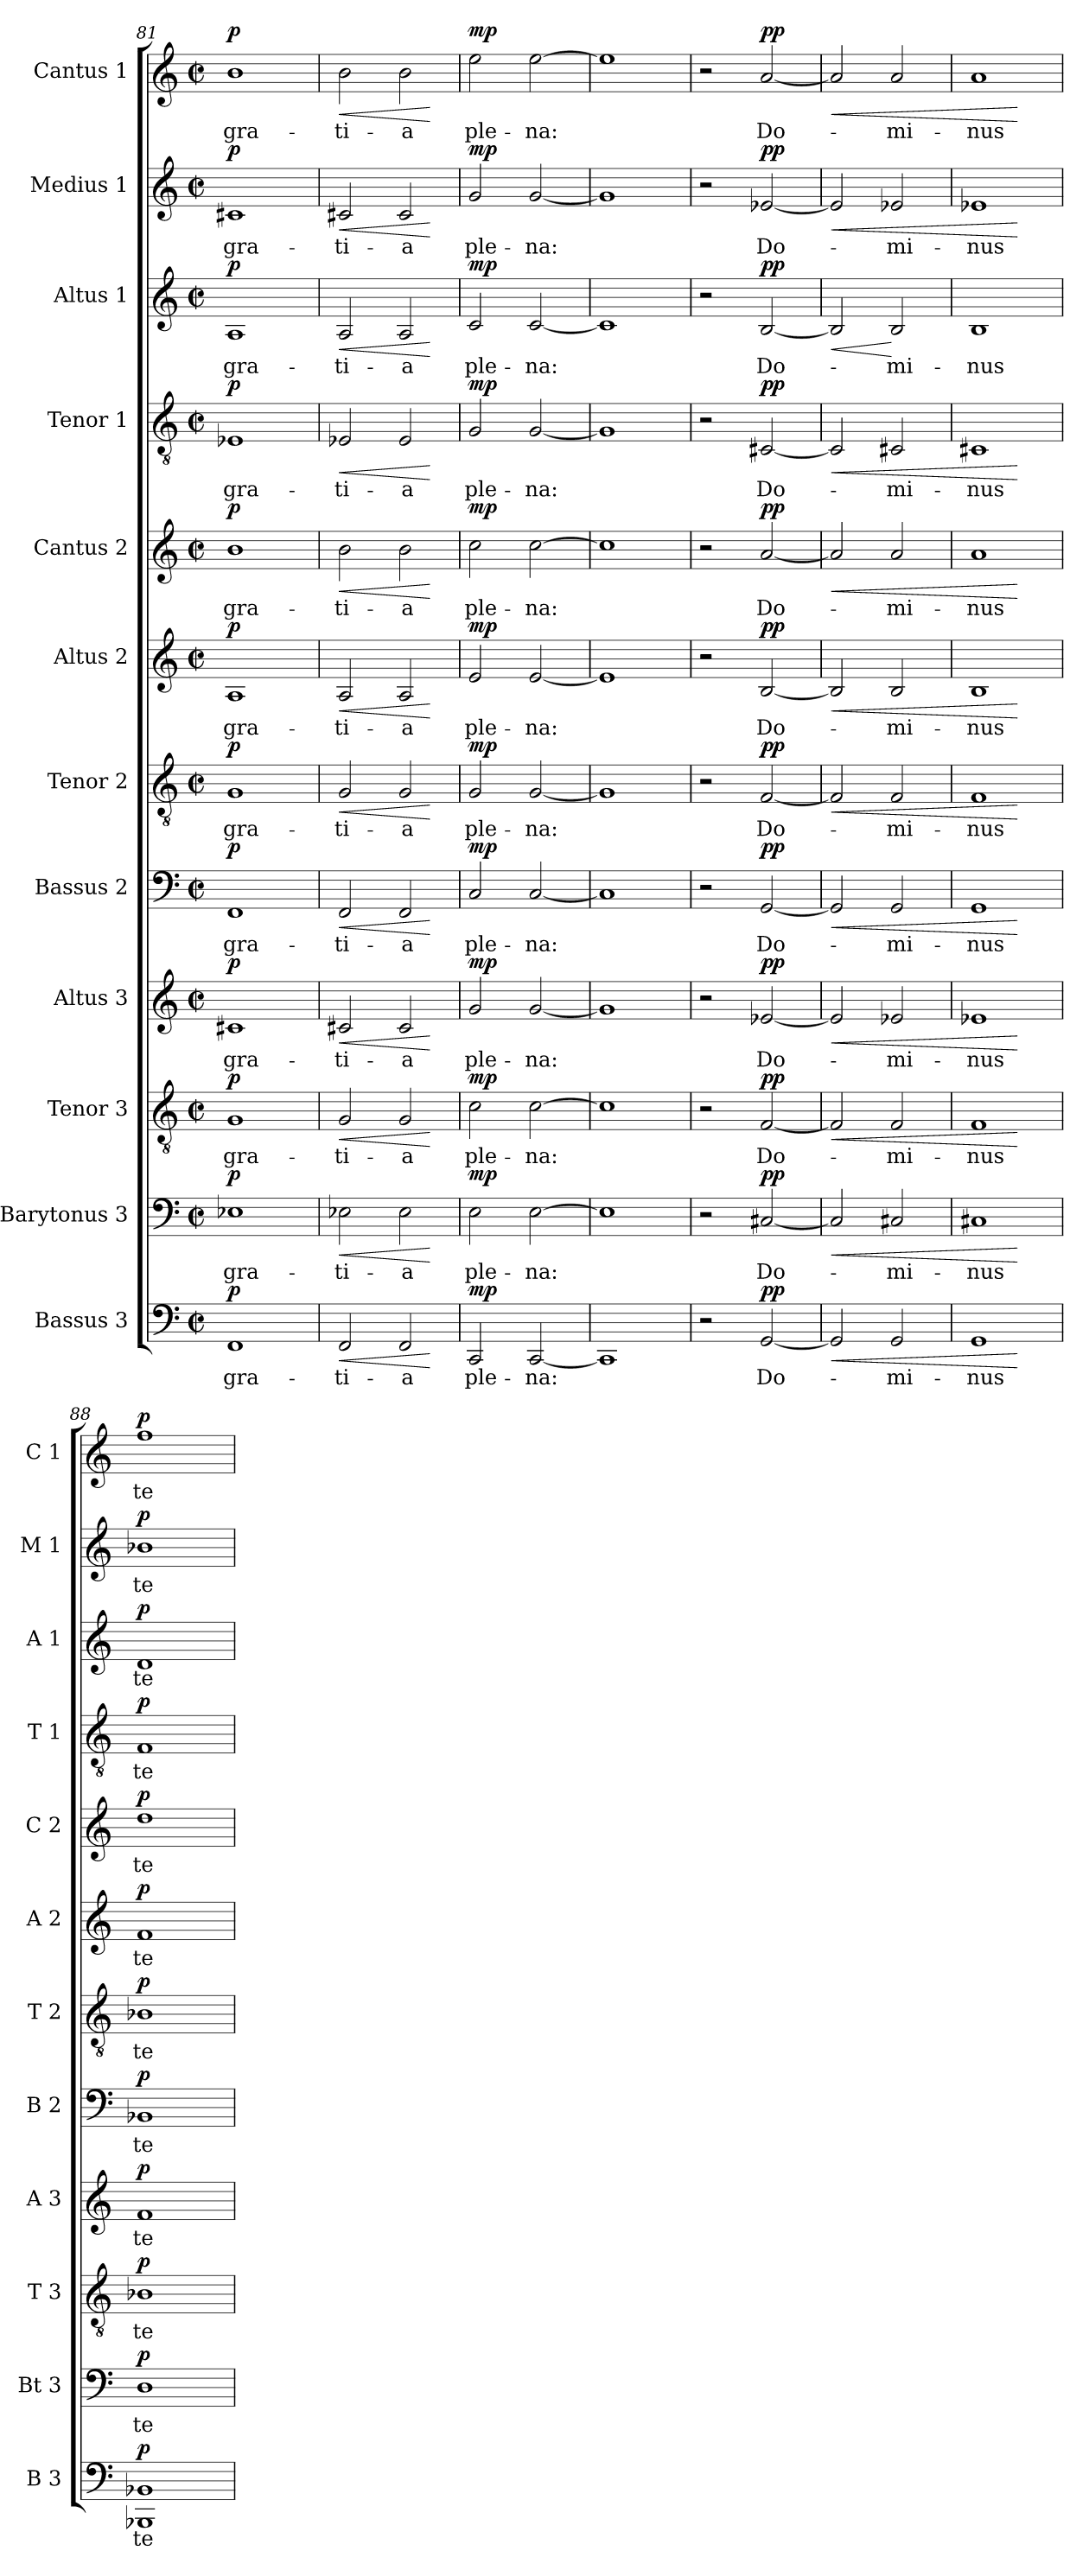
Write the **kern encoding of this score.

**kern	**text	**dynam	**kern	**text	**dynam	**kern	**text	**dynam	**kern	**text	**dynam	**kern	**text	**dynam	**kern	**text	**dynam	**kern	**text	**dynam	**kern	**text	**dynam	**kern	**text	**dynam	**kern	**text	**dynam	**kern	**text	**dynam	**kern	**text	**dynam
*part12	*part12	*part12	*part11	*part11	*part11	*part10	*part10	*part10	*part9	*part9	*part9	*part8	*part8	*part8	*part7	*part7	*part7	*part6	*part6	*part6	*part5	*part5	*part5	*part4	*part4	*part4	*part3	*part3	*part3	*part2	*part2	*part2	*part1	*part1	*part1
*staff12	*staff12	*staff12	*staff11	*staff11	*staff11	*staff10	*staff10	*staff10	*staff9	*staff9	*staff9	*staff8	*staff8	*staff8	*staff7	*staff7	*staff7	*staff6	*staff6	*staff6	*staff5	*staff5	*staff5	*staff4	*staff4	*staff4	*staff3	*staff3	*staff3	*staff2	*staff2	*staff2	*staff1	*staff1	*staff1
*I"Bassus 3	*	*	*I"Barytonus 3	*	*	*I"Tenor 3	*	*	*I"Altus 3	*	*	*I"Bassus 2	*	*	*I"Tenor 2	*	*	*I"Altus 2	*	*	*I"Cantus 2	*	*	*I"Tenor 1	*	*	*I"Altus 1	*	*	*I"Medius 1	*	*	*I"Cantus 1	*	*
*I'B 3	*	*	*I'Bt 3	*	*	*I'T 3	*	*	*I'A 3	*	*	*I'B 2	*	*	*I'T 2	*	*	*I'A 2	*	*	*I'C 2	*	*	*I'T 1	*	*	*I'A 1	*	*	*I'M 1	*	*	*I'C 1	*	*
*clefF4	*	*	*clefF4	*	*	*clefGv2	*	*	*clefG2	*	*	*clefF4	*	*	*clefGv2	*	*	*clefG2	*	*	*clefG2	*	*	*clefGv2	*	*	*clefG2	*	*	*clefG2	*	*	*clefG2	*	*
*k[]	*	*	*k[]	*	*	*k[]	*	*	*k[]	*	*	*k[]	*	*	*k[]	*	*	*k[]	*	*	*k[]	*	*	*k[]	*	*	*k[]	*	*	*k[]	*	*	*k[]	*	*
*C:	*	*	*C:	*	*	*C:	*	*	*C:	*	*	*C:	*	*	*C:	*	*	*C:	*	*	*C:	*	*	*C:	*	*	*C:	*	*	*C:	*	*	*C:	*	*
*M2/2	*	*	*M2/2	*	*	*M2/2	*	*	*M2/2	*	*	*M2/2	*	*	*M2/2	*	*	*M2/2	*	*	*M2/2	*	*	*M2/2	*	*	*M2/2	*	*	*M2/2	*	*	*M2/2	*	*
*met(c|)	*	*	*met(c|)	*	*	*met(c|)	*	*	*met(c|)	*	*	*met(c|)	*	*	*met(c|)	*	*	*met(c|)	*	*	*met(c|)	*	*	*met(c|)	*	*	*met(c|)	*	*	*met(c|)	*	*	*met(c|)	*	*
=81	=81	=81	=81	=81	=81	=81	=81	=81	=81	=81	=81	=81	=81	=81	=81	=81	=81	=81	=81	=81	=81	=81	=81	=81	=81	=81	=81	=81	=81	=81	=81	=81	=81	=81	=81
!	!LO:LY:b	!LO:DY:a	!	!LO:LY:b	!LO:DY:a	!	!LO:LY:b	!LO:DY:a	!	!LO:LY:b	!LO:DY:a	!	!LO:LY:b	!LO:DY:a	!	!LO:LY:b	!LO:DY:a	!	!LO:LY:b	!LO:DY:a	!	!LO:LY:b	!LO:DY:a	!	!LO:LY:b	!LO:DY:a	!	!LO:LY:b	!LO:DY:a	!	!LO:LY:b	!LO:DY:a	!	!LO:LY:b	!LO:DY:a
1FF	gra-	p	1E-X	gra-	p	1G	gra-	p	1c#X	gra-	p	1FF	gra-	p	1G	gra-	p	1A	gra-	p	1b	gra-	p	1E-X	gra-	p	1A	gra-	p	1c#X	gra-	p	1b	gra-	p
=82	=82	=82	=82	=82	=82	=82	=82	=82	=82	=82	=82	=82	=82	=82	=82	=82	=82	=82	=82	=82	=82	=82	=82	=82	=82	=82	=82	=82	=82	=82	=82	=82	=82	=82	=82
!	!LO:LY:b	!LO:HP:b	!	!LO:LY:b	!LO:HP:b	!	!LO:LY:b	!LO:HP:b	!	!LO:LY:b	!LO:HP:b	!	!LO:LY:b	!LO:HP:b	!	!LO:LY:b	!LO:HP:b	!	!LO:LY:b	!LO:HP:b	!	!LO:LY:b	!LO:HP:b	!	!LO:LY:b	!LO:HP:b	!	!LO:LY:b	!LO:HP:b	!	!LO:LY:b	!LO:HP:b	!	!LO:LY:b	!LO:HP:b
2FF/	-ti-	<	2E-X\	-ti-	<	2G/	-ti-	<	2c#X/	-ti-	<	2FF/	-ti-	<	2G/	-ti-	<	2A/	-ti-	<	2b\	-ti-	<	2E-X/	-ti-	<	2A/	-ti-	<	2c#X/	-ti-	<	2b\	-ti-	<
!	!LO:LY:b	!	!	!LO:LY:b	!	!	!LO:LY:b	!	!	!LO:LY:b	!	!	!LO:LY:b	!	!	!LO:LY:b	!	!	!LO:LY:b	!	!	!LO:LY:b	!	!	!LO:LY:b	!	!	!LO:LY:b	!	!	!LO:LY:b	!	!	!LO:LY:b	!
2FF/	-a	.	2E-\	-a	.	2G/	-a	.	2c#/	-a	.	2FF/	-a	.	2G/	-a	.	2A/	-a	.	2b\	-a	.	2E-/	-a	.	2A/	-a	.	2c#/	-a	.	2b\	-a	.
.	.	[	.	.	[	.	.	[	.	.	[	.	.	[	.	.	[	.	.	[	.	.	[	.	.	[	.	.	[	.	.	[	.	.	[
=83	=83	=83	=83	=83	=83	=83	=83	=83	=83	=83	=83	=83	=83	=83	=83	=83	=83	=83	=83	=83	=83	=83	=83	=83	=83	=83	=83	=83	=83	=83	=83	=83	=83	=83	=83
!	!LO:LY:b	!LO:DY:a	!	!LO:LY:b	!LO:DY:a	!	!LO:LY:b	!LO:DY:a	!	!LO:LY:b	!LO:DY:a	!	!LO:LY:b	!LO:DY:a	!	!LO:LY:b	!LO:DY:a	!	!LO:LY:b	!LO:DY:a	!	!LO:LY:b	!LO:DY:a	!	!LO:LY:b	!LO:DY:a	!	!LO:LY:b	!LO:DY:a	!	!LO:LY:b	!LO:DY:a	!	!LO:LY:b	!LO:DY:a
2CC/	ple-	mp	2E\	ple-	mp	2c\	ple-	mp	2g/	ple-	mp	2C/	ple-	mp	2G/	ple-	mp	2e/	ple-	mp	2cc\	ple-	mp	2G/	ple-	mp	2c/	ple-	mp	2g/	ple-	mp	2ee\	ple-	mp
!	!LO:LY:b	!	!	!LO:LY:b	!	!	!LO:LY:b	!	!	!LO:LY:b	!	!	!LO:LY:b	!	!	!LO:LY:b	!	!	!LO:LY:b	!	!	!LO:LY:b	!	!	!LO:LY:b	!	!	!LO:LY:b	!	!	!LO:LY:b	!	!	!LO:LY:b	!
[2CC/	-na:	.	[2E\	-na:	.	[2c\	-na:	.	[2g/	-na:	.	[2C/	-na:	.	[2G/	-na:	.	[2e/	-na:	.	[2cc\	-na:	.	[2G/	-na:	.	[2c/	-na:	.	[2g/	-na:	.	[2ee\	-na:	.
!!LO:PB:g=z
=84	=84	=84	=84	=84	=84	=84	=84	=84	=84	=84	=84	=84	=84	=84	=84	=84	=84	=84	=84	=84	=84	=84	=84	=84	=84	=84	=84	=84	=84	=84	=84	=84	=84	=84	=84
1CC]	.	.	1E]	.	.	1c]	.	.	1g]	.	.	1C]	.	.	1G]	.	.	1e]	.	.	1cc]	.	.	1G]	.	.	1c]	.	.	1g]	.	.	1ee]	.	.
=85	=85	=85	=85	=85	=85	=85	=85	=85	=85	=85	=85	=85	=85	=85	=85	=85	=85	=85	=85	=85	=85	=85	=85	=85	=85	=85	=85	=85	=85	=85	=85	=85	=85	=85	=85
2r	.	.	2r	.	.	2r	.	.	2r	.	.	2r	.	.	2r	.	.	2r	.	.	2r	.	.	2r	.	.	2r	.	.	2r	.	.	2r	.	.
!	!LO:LY:b	!LO:DY:a	!	!LO:LY:b	!LO:DY:a	!	!LO:LY:b	!LO:DY:a	!	!LO:LY:b	!LO:DY:a	!	!LO:LY:b	!LO:DY:a	!	!LO:LY:b	!LO:DY:a	!	!LO:LY:b	!LO:DY:a	!	!LO:LY:b	!LO:DY:a	!	!LO:LY:b	!LO:DY:a	!	!LO:LY:b	!LO:DY:a	!	!LO:LY:b	!LO:DY:a	!	!LO:LY:b	!LO:DY:a
[2GG/	Do-	pp	[2C#X/	Do-	pp	[2F/	Do-	pp	[2e-X/	Do-	pp	[2GG/	Do-	pp	[2F/	Do-	pp	[2B/	Do-	pp	[2a/	Do-	pp	[2C#X/	Do-	pp	[2B/	Do-	pp	[2e-X/	Do-	pp	[2a/	Do-	pp
=86	=86	=86	=86	=86	=86	=86	=86	=86	=86	=86	=86	=86	=86	=86	=86	=86	=86	=86	=86	=86	=86	=86	=86	=86	=86	=86	=86	=86	=86	=86	=86	=86	=86	=86	=86
!	!	!LO:HP:b	!	!	!LO:HP:b	!	!	!LO:HP:b	!	!	!LO:HP:b	!	!	!LO:HP:b	!	!	!LO:HP:b	!	!	!LO:HP:b	!	!	!LO:HP:b	!	!	!LO:HP:b	!	!	!LO:HP:b	!	!	!LO:HP:b	!	!	!LO:HP:b
2GG/]	.	<	2C#/]	.	<	2F/]	.	<	2e-/]	.	<	2GG/]	.	<	2F/]	.	<	2B/]	.	<	2a/]	.	<	2C#/]	.	<	2B/]	.	<	2e-/]	.	<	2a/]	.	<
!	!LO:LY:b	!	!	!LO:LY:b	!	!	!LO:LY:b	!	!	!LO:LY:b	!	!	!LO:LY:b	!	!	!LO:LY:b	!	!	!LO:LY:b	!	!	!LO:LY:b	!	!	!LO:LY:b	!	!	!LO:LY:b	!	!	!LO:LY:b	!	!	!LO:LY:b	!
2GG/	-mi-	.	2C#X/	-mi-	.	2F/	-mi-	.	2e-X/	-mi-	.	2GG/	-mi-	.	2F/	-mi-	.	2B/	-mi-	.	2a/	-mi-	.	2C#X/	-mi-	.	2B/	-mi-	[	2e-X/	-mi-	.	2a/	-mi-	.
=87	=87	=87	=87	=87	=87	=87	=87	=87	=87	=87	=87	=87	=87	=87	=87	=87	=87	=87	=87	=87	=87	=87	=87	=87	=87	=87	=87	=87	=87	=87	=87	=87	=87	=87	=87
!	!LO:LY:b	!	!	!LO:LY:b	!	!	!LO:LY:b	!	!	!LO:LY:b	!	!	!LO:LY:b	!	!	!LO:LY:b	!	!	!LO:LY:b	!	!	!LO:LY:b	!	!	!LO:LY:b	!	!	!LO:LY:b	!	!	!LO:LY:b	!	!	!LO:LY:b	!
1GG	-nus	.	1C#X	-nus	.	1F	-nus	.	1e-X	-nus	.	1GG	-nus	.	1F	-nus	.	1B	-nus	.	1a	-nus	.	1C#X	-nus	.	1B	-nus	.	1e-X	-nus	.	1a	-nus	.
.	.	[	.	.	[	.	.	[	.	.	[	.	.	[	.	.	[	.	.	[	.	.	[	.	.	[	.	.	.	.	.	[	.	.	[
=88	=88	=88	=88	=88	=88	=88	=88	=88	=88	=88	=88	=88	=88	=88	=88	=88	=88	=88	=88	=88	=88	=88	=88	=88	=88	=88	=88	=88	=88	=88	=88	=88	=88	=88	=88
!	!LO:LY:b	!LO:DY:a	!	!LO:LY:b	!LO:DY:a	!	!LO:LY:b	!LO:DY:a	!	!LO:LY:b	!LO:DY:a	!	!LO:LY:b	!LO:DY:a	!	!LO:LY:b	!LO:DY:a	!	!LO:LY:b	!LO:DY:a	!	!LO:LY:b	!LO:DY:a	!	!LO:LY:b	!LO:DY:a	!	!LO:LY:b	!LO:DY:a	!	!LO:LY:b	!LO:DY:a	!	!LO:LY:b	!LO:DY:a
1BBB-X 1BB-X!	te-	p	1D	te-	p	1B-X	te-	p	1f	te-	p	1BB-X	te-	p	1B-X	te-	p	1f	te-	p	1dd	te-	p	1F	te-	p	1d	te-	p	1b-X	te-	p	1ff	te-	p
=	=	=	=	=	=	=	=	=	=	=	=	=	=	=	=	=	=	=	=	=	=	=	=	=	=	=	=	=	=	=	=	=	=	=	=
*-	*-	*-	*-	*-	*-	*-	*-	*-	*-	*-	*-	*-	*-	*-	*-	*-	*-	*-	*-	*-	*-	*-	*-	*-	*-	*-	*-	*-	*-	*-	*-	*-	*-	*-	*-
